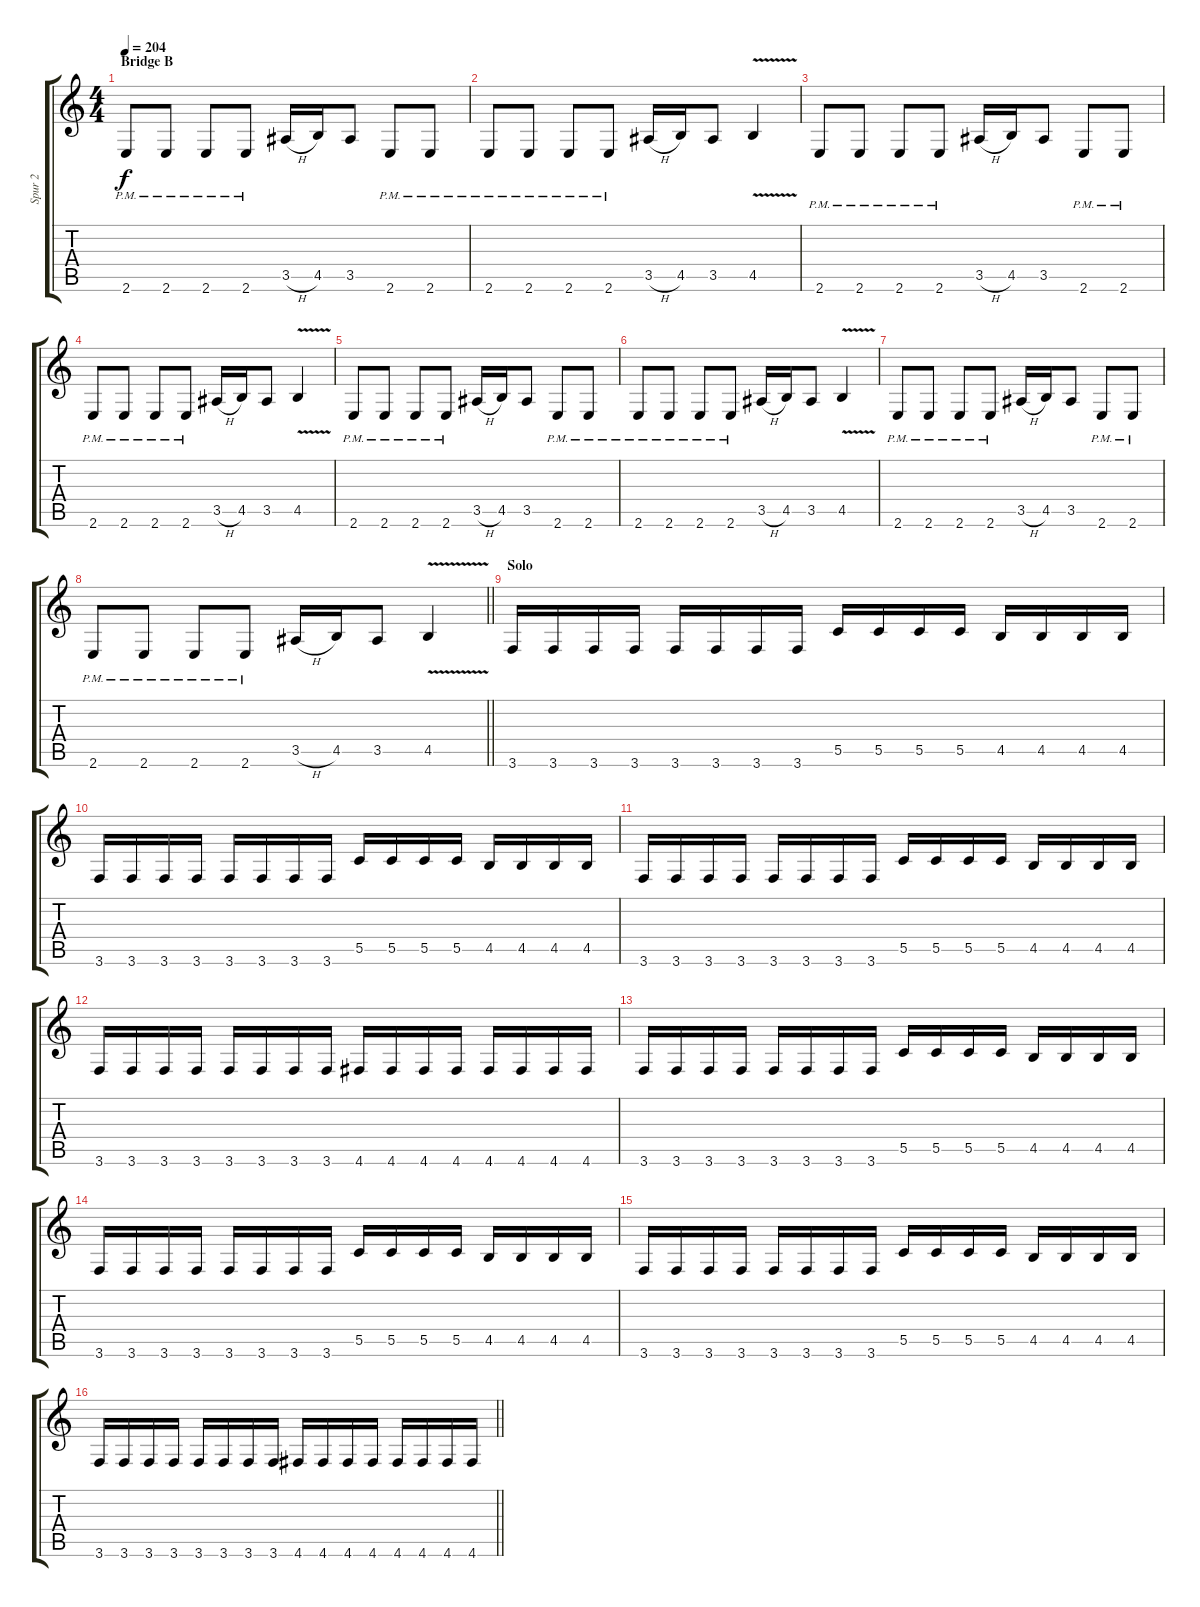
\track ("Spur 2" "Spur 2") {instrument distortionguitar}
\staff {score tabs}
\tuning (D4 A3 F3 C3 G2 D2) {hide}
\ts (4 4)
\section ("" "Bridge B")
\tempo 204
\clef g2
\ks c
2.6{pm}.8{dy f} 2.6{pm}.8 2.6{pm}.8 2.6{pm}.8 3.5{h}.16 4.5.16 3.5.8 2.6{pm}.8 2.6{pm}.8 |
2.6{pm}.8 2.6{pm}.8 2.6{pm}.8 2.6{pm}.8 3.5{h}.16 4.5.16 3.5.8 4.5{v}.4 |
2.6{pm}.8 2.6{pm}.8 2.6{pm}.8 2.6{pm}.8 3.5{h}.16 4.5.16 3.5.8 2.6{pm}.8 2.6{pm}.8 |
2.6{pm}.8 2.6{pm}.8 2.6{pm}.8 2.6{pm}.8 3.5{h}.16 4.5.16 3.5.8 4.5{v}.4 |
2.6{pm}.8 2.6{pm}.8 2.6{pm}.8 2.6{pm}.8 3.5{h}.16 4.5.16 3.5.8 2.6{pm}.8 2.6{pm}.8 |
2.6{pm}.8 2.6{pm}.8 2.6{pm}.8 2.6{pm}.8 3.5{h}.16 4.5.16 3.5.8 4.5{v}.4 |
2.6{pm}.8 2.6{pm}.8 2.6{pm}.8 2.6{pm}.8 3.5{h}.16 4.5.16 3.5.8 2.6{pm}.8 2.6{pm}.8 |
\barLineRight lightlight
2.6{pm}.8 2.6{pm}.8 2.6{pm}.8 2.6{pm}.8 3.5{h}.16 4.5.16 3.5.8 4.5{v}.4 |
\section ("" "Solo")
3.6.16 3.6.16 3.6.16 3.6.16 3.6.16 3.6.16 3.6.16 3.6.16 5.5.16 5.5.16 5.5.16 5.5.16 4.5.16 4.5.16 4.5.16 4.5.16 |
3.6.16 3.6.16 3.6.16 3.6.16 3.6.16 3.6.16 3.6.16 3.6.16 5.5.16 5.5.16 5.5.16 5.5.16 4.5.16 4.5.16 4.5.16 4.5.16 |
3.6.16 3.6.16 3.6.16 3.6.16 3.6.16 3.6.16 3.6.16 3.6.16 5.5.16 5.5.16 5.5.16 5.5.16 4.5.16 4.5.16 4.5.16 4.5.16 |
3.6.16 3.6.16 3.6.16 3.6.16 3.6.16 3.6.16 3.6.16 3.6.16 4.6.16 4.6.16 4.6.16 4.6.16 4.6.16 4.6.16 4.6.16 4.6.16 |
3.6.16 3.6.16 3.6.16 3.6.16 3.6.16 3.6.16 3.6.16 3.6.16 5.5.16 5.5.16 5.5.16 5.5.16 4.5.16 4.5.16 4.5.16 4.5.16 |
3.6.16 3.6.16 3.6.16 3.6.16 3.6.16 3.6.16 3.6.16 3.6.16 5.5.16 5.5.16 5.5.16 5.5.16 4.5.16 4.5.16 4.5.16 4.5.16 |
3.6.16 3.6.16 3.6.16 3.6.16 3.6.16 3.6.16 3.6.16 3.6.16 5.5.16 5.5.16 5.5.16 5.5.16 4.5.16 4.5.16 4.5.16 4.5.16 |
\barLineRight lightlight
3.6.16 3.6.16 3.6.16 3.6.16 3.6.16 3.6.16 3.6.16 3.6.16 4.6.16 4.6.16 4.6.16 4.6.16 4.6.16 4.6.16 4.6.16 4.6.16
